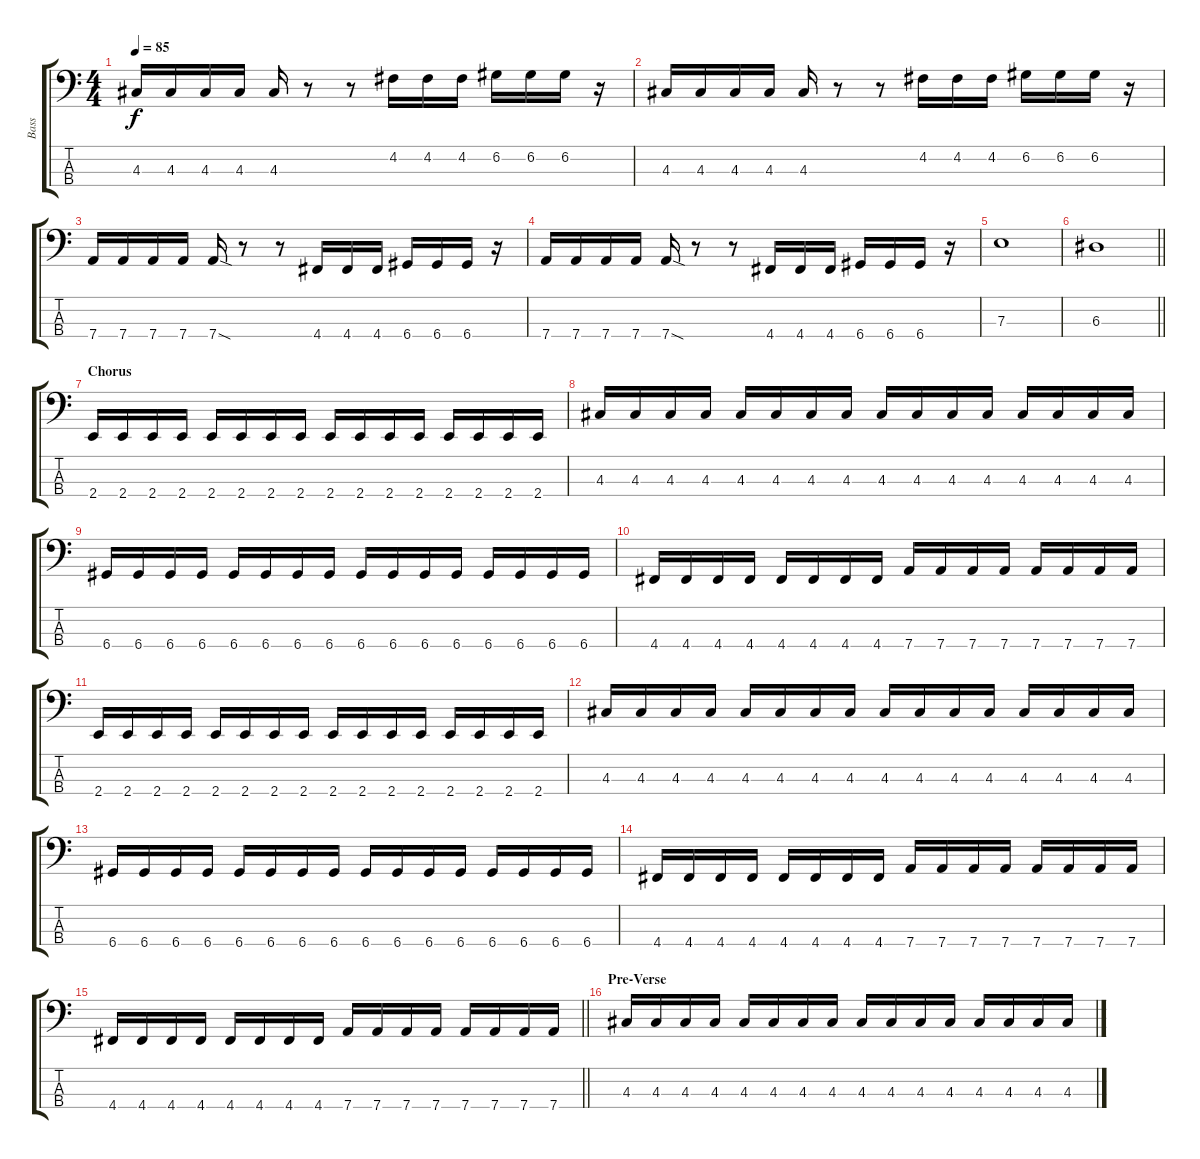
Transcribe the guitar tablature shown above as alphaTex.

\track ("Bass" "Bass") {instrument electricbassfinger}
\staff {score tabs}
\tuning (G2 D2 A1 D1) {hide}
\ts (4 4)
\tempo 85
\clef f4
\ks c
4.3.16{dy f} 4.3.16 4.3.16 4.3.16 4.3.16 r.8 r.8 4.2.16 4.2.16 4.2.16 6.2.16 6.2.16 6.2.16 r.16 |
4.3.16 4.3.16 4.3.16 4.3.16 4.3.16 r.8 r.8 4.2.16 4.2.16 4.2.16 6.2.16 6.2.16 6.2.16 r.16 |
7.4.16 7.4.16 7.4.16 7.4.16 7.4{sod}.16 r.8 r.8 4.4.16 4.4.16 4.4.16 6.4.16 6.4.16 6.4.16 r.16 |
7.4.16 7.4.16 7.4.16 7.4.16 7.4{sod}.16 r.8 r.8 4.4.16 4.4.16 4.4.16 6.4.16 6.4.16 6.4.16 r.16 |
7.3.1 |
\barLineRight lightlight
6.3.1 |
\section ("" "Chorus")
2.4.16 2.4.16 2.4.16 2.4.16 2.4.16 2.4.16 2.4.16 2.4.16 2.4.16 2.4.16 2.4.16 2.4.16 2.4.16 2.4.16 2.4.16 2.4.16 |
4.3.16 4.3.16 4.3.16 4.3.16 4.3.16 4.3.16 4.3.16 4.3.16 4.3.16 4.3.16 4.3.16 4.3.16 4.3.16 4.3.16 4.3.16 4.3.16 |
6.4.16 6.4.16 6.4.16 6.4.16 6.4.16 6.4.16 6.4.16 6.4.16 6.4.16 6.4.16 6.4.16 6.4.16 6.4.16 6.4.16 6.4.16 6.4.16 |
4.4.16 4.4.16 4.4.16 4.4.16 4.4.16 4.4.16 4.4.16 4.4.16 7.4.16 7.4.16 7.4.16 7.4.16 7.4.16 7.4.16 7.4.16 7.4.16 |
2.4.16 2.4.16 2.4.16 2.4.16 2.4.16 2.4.16 2.4.16 2.4.16 2.4.16 2.4.16 2.4.16 2.4.16 2.4.16 2.4.16 2.4.16 2.4.16 |
4.3.16 4.3.16 4.3.16 4.3.16 4.3.16 4.3.16 4.3.16 4.3.16 4.3.16 4.3.16 4.3.16 4.3.16 4.3.16 4.3.16 4.3.16 4.3.16 |
6.4.16 6.4.16 6.4.16 6.4.16 6.4.16 6.4.16 6.4.16 6.4.16 6.4.16 6.4.16 6.4.16 6.4.16 6.4.16 6.4.16 6.4.16 6.4.16 |
4.4.16 4.4.16 4.4.16 4.4.16 4.4.16 4.4.16 4.4.16 4.4.16 7.4.16 7.4.16 7.4.16 7.4.16 7.4.16 7.4.16 7.4.16 7.4.16 |
\barLineRight lightlight
4.4.16 4.4.16 4.4.16 4.4.16 4.4.16 4.4.16 4.4.16 4.4.16 7.4.16 7.4.16 7.4.16 7.4.16 7.4.16 7.4.16 7.4.16 7.4.16 |
\section ("" "Pre-Verse")
4.3.16 4.3.16 4.3.16 4.3.16 4.3.16 4.3.16 4.3.16 4.3.16 4.3.16 4.3.16 4.3.16 4.3.16 4.3.16 4.3.16 4.3.16 4.3.16
